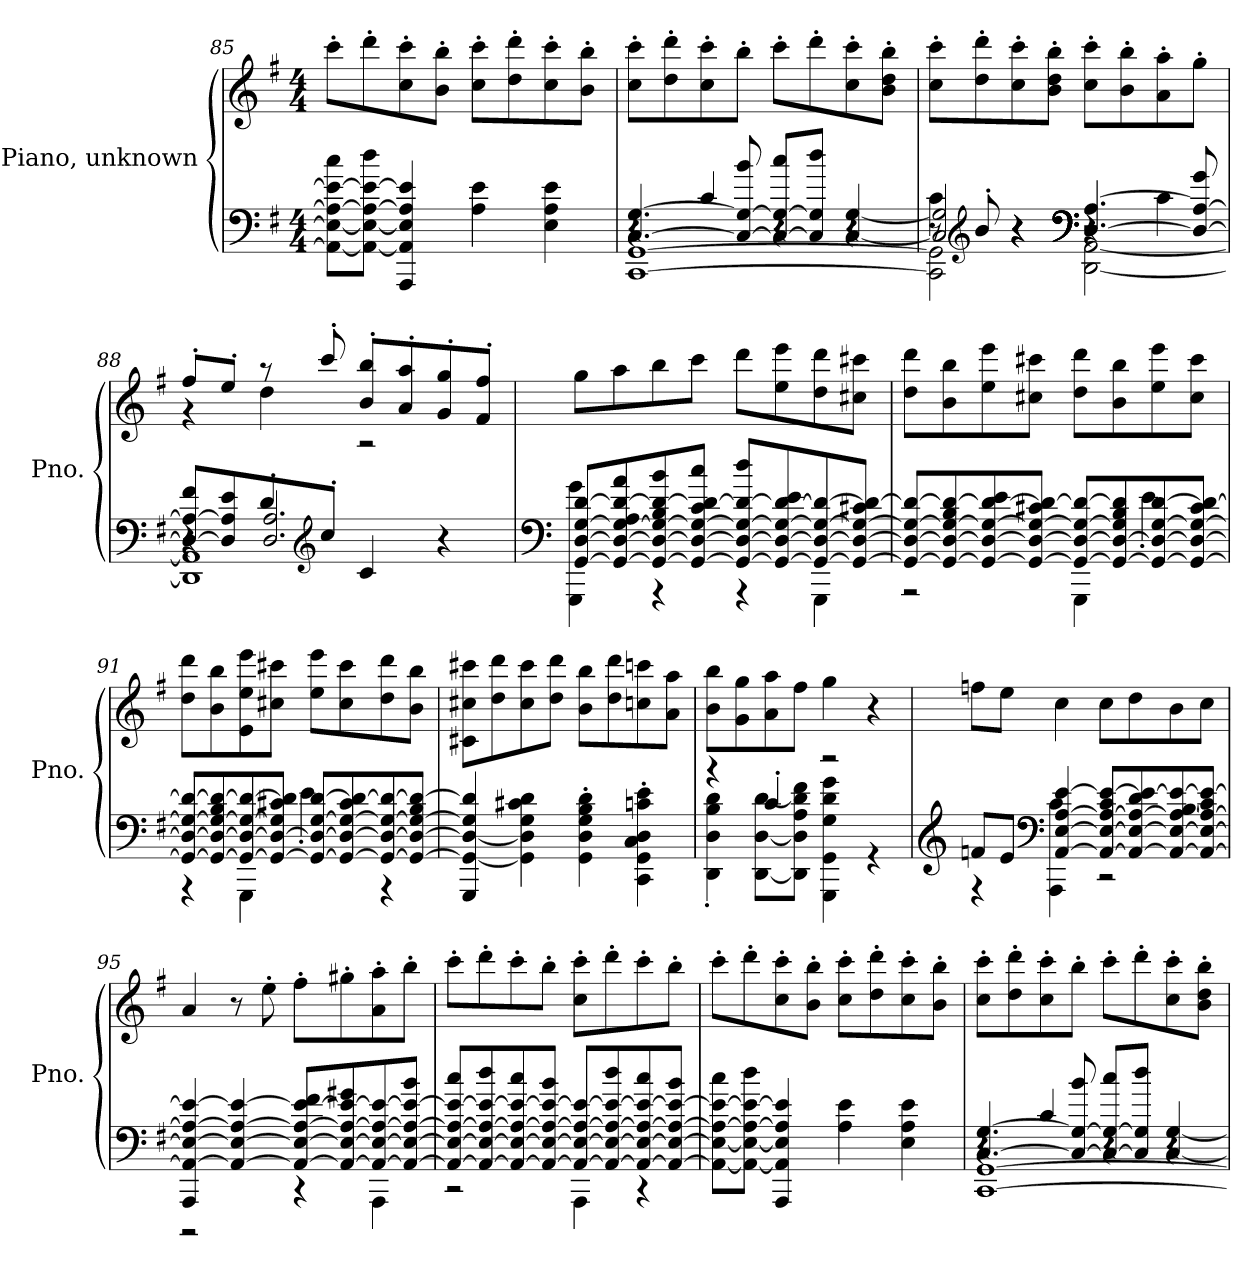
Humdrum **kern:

**kern	**kern
*part1	*part1
*staff2	*staff1
*I"Piano, unknown	*
*I'Pno.	*
*clefF4	*clefG2
*k[f#]	*k[f#]
*M4/4	*M4/4
=85	=85
8AA\_ 8E\_ 8A\_ 8e\_ 8cc\L	8ccc'\L
8AA\_ 8E\_ 8A\_ 8e\_ 8dd\J	8ddd'\
4AAA/ 4AA/] 4E/] 4A/] 4e/]	8cc\' 8ccc\'
.	8b\' 8bb\'J
4A\ 4e\	8cc\' 8ccc\'L
.	8dd\' 8ddd\'
4E\ 4A\ 4e\	8cc\' 8ccc\'
.	8b\' 8bb\'J
=86	=86
*^	*
*	*^	*
[4.C/ [4.G/	4r	[1CC [1GG	8cc\' 8ccc\'L
.	.	.	8dd\' 8ddd\'
.	4c/	.	8cc\' 8ccc\'
8C/_ 8G/_ 8b/	.	.	8bb'\J
8C/_ 8G/_ 8cc/L	4r	.	8ccc'\L
8C/] 8G/] 8dd/J	.	.	8ddd'\
4r	[4C/ [4G/	.	8cc\' 8ccc\'
.	.	.	8b\' 8dd\' 8bb\'J
!!LO:LB:g=z
=87	=87	=87	=87
*	*	*^	*
8r	4c\	2C/] 2G/]	2CC\] 2GG\]	8cc\' 8ccc\'L
*clefG2	*	*	*	*
8b'/	.	.	.	8dd\' 8ddd\'
4r	4r	.	.	8cc\' 8ccc\'
.	.	.	.	8b\' 8dd\' 8bb\'J
*clefF4	*	*	*	*
[4.D/ [4.A/	4r	2r	[2DD\ [2AA\	8cc\' 8ccc\'L
.	.	.	.	8b\' 8bb\'
.	4c\	.	.	8a\' 8aa\'
8D/_ 8A/_ 8g/	.	.	.	8gg'\J
*	*	*v	*v	*
=88	=88	=88	=88
*	*	*	*^
8D/_ 8A/_ 8f#/L	4r	1DD] 1AA]	8ff#'/L	4r
8D/] 8A/] 8e/	.	.	8ee'/J	.
8d'/	2.D/ 2.A/	.	8r	4dd\
*clefG2	*	*	*	*
8cc'/J	.	.	8ccc'/	.
4c/	.	.	8b/' 8bb/'L	2r
.	.	.	8a/' 8aa/'	.
4r	.	.	8g/' 8gg/'	.
.	.	.	8f#/' 8ff#/'J	.
*v	*v	*v	*	*
*	*v	*v
=89	=89
*clefF4	*
*^	*
[8GG/ [8D/ [8G/ [8d/L	4GGG\ 4g\	8gg\L
8GG/_ 8D/_ 8G/_ 8A/ 8d/_ 8a/	.	8aa\
8GG/_ 8D/_ 8G/_ 8B/ 8d/_ 8b/	4r	8bb\
8GG/_ 8D/_ 8G/_ 8c/ 8d/_ 8cc/J	.	8ccc\J
8GG/_ 8D/_ 8G/_ 8d/_ 8dd/L	4r	8ddd\L
8GG/_ 8D/_ 8G/_ 8d/_ 8e/	.	8ee\ 8eee\
8GG/_ 8D/_ 8G/_ 8d/_	4GGG\	8dd\ 8ddd\
8GG/_ 8D/_ 8G/_ 8c#X/ 8d/_J	.	8cc#X\ 8ccc#X\J
!!LO:LB:g=z
=90	=90	=90
8GG/_ 8D/_ 8G/_ 8d/_L	2r	8dd\ 8ddd\L
8GG/_ 8D/_ 8G/_ 8B/ 8d/_	.	8b\ 8bb\
8GG/_ 8D/_ 8G/_ 8d/_ 8e/	.	8ee\ 8eee\
8GG/_ 8D/_ 8G/_ 8c#X/ 8d/_J	.	8cc#X\ 8ccc#X\J
8GG/_ 8D/_ 8G/_ 8d/_L	4GGG\	8dd\ 8ddd\L
8GG/_ 8D/_ 8G/] 8B/ 8d/]	.	8b\ 8bb\
8GG/_ 8D/_ [8G/ [8d/	4e'\	8ee\ 8eee\
8GG/_ 8D/_ 8G/_ 8c#/ 8d/_J	.	8cc#\ 8ccc#\J
=91	=91	=91
8GG/_ 8D/_ 8G/_ 8d/_L	4r	8dd\ 8ddd\L
8GG/_ 8D/_ 8G/_ 8B/ 8d/_	.	8b\ 8bb\
8GG/_ 8D/_ 8G/_ 8d/_	4GGG\	8e\ 8ee\ 8eee\
8GG/_ 8D/_ 8G/] 8c#X/ 8d/]J	.	8cc#X\ 8ccc#X\J
8GG/_ 8D/_ [8G/ [8d/L	4e'\	8ee\ 8eee\L
8GG/_ 8D/_ 8G/_ 8c#/ 8d/_	.	8cc#\ 8ccc#\
8GG/_ 8D/_ 8G/_ 8d/_	4r	8dd\ 8ddd\
8GG/_ 8D/_ 8G/_ 8B/ 8d/_J	.	8b\ 8bb\J
*v	*v	*
=92	=92
4GGG/ 4GG/_ 4D/_ 4G/] 4d/]	8c#X\ 8cc#X\ 8ccc#X\L
.	8dd\ 8ddd\
4GG\] 4D\] 4G\ 4c#X\ 4d\	8cc#\ 8ccc#\
.	8dd\ 8ddd\J
4GG\' 4D\' 4G\' 4B\' 4d\'	8b\ 8bb\L
.	8dd\ 8ddd\
4CC\' 4GG\' 4C\' 4D\' 4cn\' 4e\'	8ccn\ 8cccn\
.	8a\ 8aa\J
!!LO:LB:g=z
=93	=93
*^	*
4r	4DD\' 4D\' 4B\' 4d\'	8b\ 8bb\L
.	.	8g\ 8gg\
4c'/	[8DD\ [8D\ [8d\L	8a\ 8aa\
.	8DD\] 8D\] 8A\ 8d\] 8f#\J	8ff#\J
2r	4GGG\ 4GG\ 4G\ 4d\ 4g\	4gg\
.	4r	4r
=94	=94	=94
*clefG2	*	*
8fn/L	4r	8ffn\L
8e/J	.	8ee\J
*clefF4	*	*
[4AA/ [4E/ [4A/ [4e/	4AAA\ 4c\	4cc\
8AA/_ 8E/_ 8A/_ 8c/ 8e/_L	2r	8cc\L
8AA/_ 8E/_ 8A/_ 8d/ 8e/_	.	8dd\
8AA/_ 8E/_ 8A/_ 8B/ 8e/_	.	8b\
8AA/_ 8E/_ 8A/_ 8c/ 8e/_J	.	8cc\J
=95	=95	=95
4AAA/ 4AA/_ 4E/_ 4A/_ 4e/_	2r	4a/
4AA/_ 4E/_ 4A/_ 4e/_	.	8r
.	.	8ee'\
8AA/_ 8E/_ 8A/_ 8e/_ 8f#/L	4r	8ff#'\L
8AA/_ 8E/_ 8A/_ 8e/_ 8g#X/	.	8gg#X'\
8AA/_ 8E/_ 8A/_ 8e/_	4AAA\	8a\' 8aa\'
8AA/_ 8E/_ 8A/_ 8e/_ 8b/J	.	8bb'\J
!!LO:PB:g=z
=96	=96	=96
8AA/_ 8E/_ 8A/_ 8e/_ 8cc/L	2r	8ccc'\L
8AA/_ 8E/_ 8A/_ 8e/_ 8dd/	.	8ddd'\
8AA/_ 8E/_ 8A/_ 8e/_ 8cc/	.	8ccc'\
8AA/_ 8E/_ 8A/_ 8e/_ 8b/J	.	8bb'\J
8AA/_ 8E/_ 8A/_ 8e/_L	4AAA\	8cc\' 8ccc\'L
8AA/_ 8E/_ 8A/_ 8e/_ 8dd/	.	8ddd'\
8AA/_ 8E/_ 8A/_ 8e/_ 8cc/	4r	8ccc'\
8AA/_ 8E/_ 8A/_ 8e/_ 8b/J	.	8bb'\J
*v	*v	*
=97	=97
8AA\_ 8E\_ 8A\_ 8e\_ 8cc\L	8ccc'\L
8AA\_ 8E\_ 8A\_ 8e\_ 8dd\J	8ddd'\
4AAA/ 4AA/] 4E/] 4A/] 4e/]	8cc\' 8ccc\'
.	8b\' 8bb\'J
4A\ 4e\	8cc\' 8ccc\'L
.	8dd\' 8ddd\'
4E\ 4A\ 4e\	8cc\' 8ccc\'
.	8b\' 8bb\'J
=98	=98
*^	*
*	*^	*
[4.C/ [4.G/	4r	[1CC [1GG	8cc\' 8ccc\'L
.	.	.	8dd\' 8ddd\'
.	4c/	.	8cc\' 8ccc\'
8C/_ 8G/_ 8b/	.	.	8bb'\J
8C/_ 8G/_ 8cc/L	4r	.	8ccc'\L
8C/] 8G/] 8dd/J	.	.	8ddd'\
4r	[4C/ [4G/	.	8cc\' 8ccc\'
.	.	.	8b\' 8dd\' 8bb\'J
*v	*v	*v	*
=	=
*-	*-
